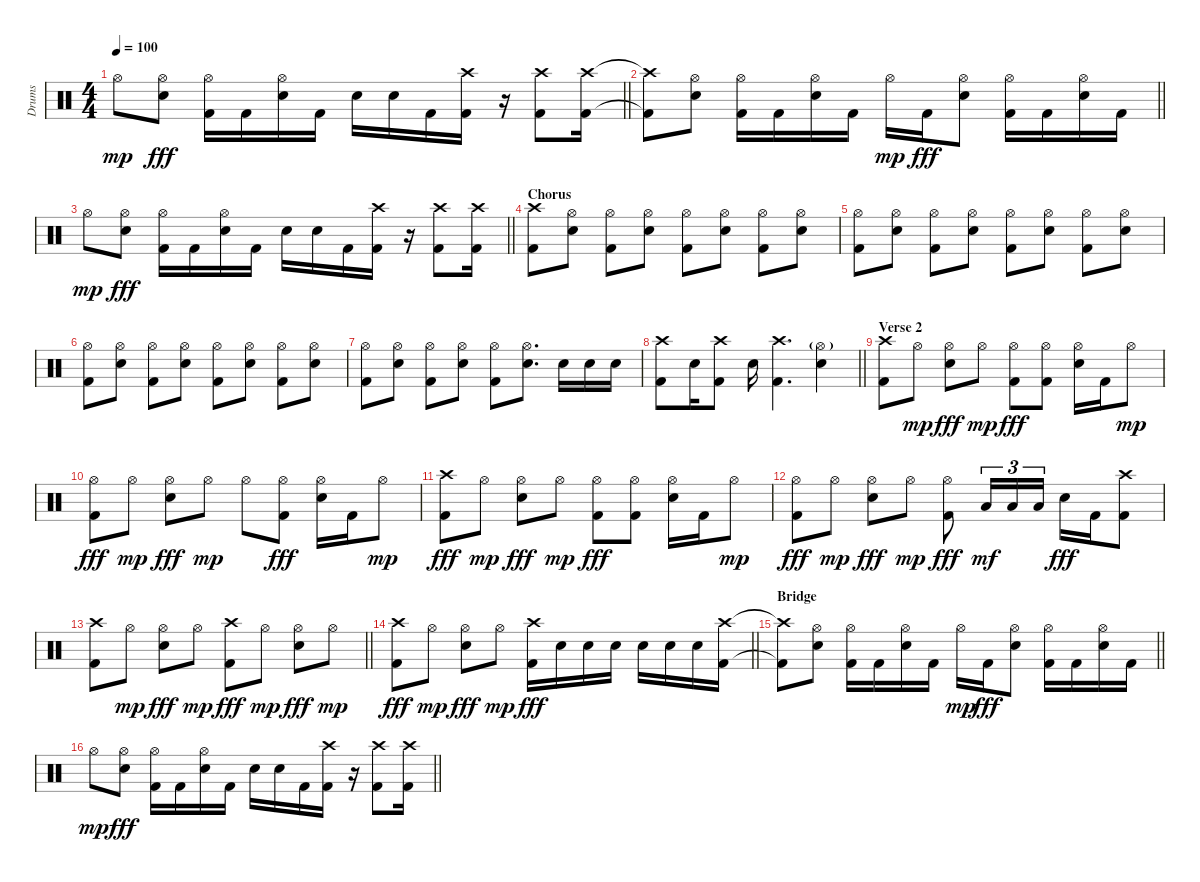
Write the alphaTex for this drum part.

\track ("Drums" "Drums") {instrument percussion}
\staff {score}
\articulation defaults
\ts (4 4)
\tempo 100
\clef neutral
\barLineRight lightlight
\ks c "Hi-Hat (open)".8{dy mp}
("Hi-Hat (open)" "Snare (hit) 2").8{dy fff} ("Hi-Hat (open)" "Kick (hit) 2").16 "Kick (hit) 2".16 ("Hi-Hat (open)" "Snare (hit) 2").16 "Kick (hit) 2".16 "Snare (hit) 2".16 "Snare (hit) 2".16 "Kick (hit) 2".16 ("Crash high (hit)" "Kick (hit) 2").16 r.16 ("Crash high (hit)" "Kick (hit) 2").8 ("Crash high (hit)" "Kick (hit) 2").16 |
\barLineRight lightlight
("Crash high (hit)"{t} "Kick (hit) 2"{t}).8 ("Hi-Hat (open)" "Snare (hit) 2").8 ("Hi-Hat (open)" "Kick (hit) 2").16 "Kick (hit) 2".16 ("Hi-Hat (open)" "Snare (hit) 2").16 "Kick (hit) 2".16 "Hi-Hat (open)".16{dy mp} "Kick (hit) 2".16{dy fff} ("Hi-Hat (open)" "Snare (hit) 2").8 ("Hi-Hat (open)" "Kick (hit) 2").16 "Kick (hit) 2".16 ("Hi-Hat (open)" "Snare (hit) 2").16 "Kick (hit) 2".16 |
\barLineRight lightlight "Hi-Hat (open)".8{dy mp}
("Hi-Hat (open)" "Snare (hit) 2").8{dy fff} ("Hi-Hat (open)" "Kick (hit) 2").16 "Kick (hit) 2".16 ("Hi-Hat (open)" "Snare (hit) 2").16 "Kick (hit) 2".16 "Snare (hit) 2".16 "Snare (hit) 2".16 "Kick (hit) 2".16 ("Crash high (hit)" "Kick (hit) 2").16 r.16 ("Crash high (hit)" "Kick (hit) 2").8 ("Crash high (hit)" "Kick (hit) 2").16 |
\section ("" "Chorus")
("Crash high (hit)" "Kick (hit) 2").8 ("Hi-Hat (open)" "Snare (hit) 2").8 ("Hi-Hat (open)" "Kick (hit) 2").8 ("Hi-Hat (open)" "Snare (hit) 2").8 ("Hi-Hat (open)" "Kick (hit) 2").8 ("Hi-Hat (open)" "Snare (hit) 2").8 ("Hi-Hat (open)" "Kick (hit) 2").8 ("Hi-Hat (open)" "Snare (hit) 2").8 |
("Hi-Hat (open)" "Kick (hit) 2").8 ("Hi-Hat (open)" "Snare (hit) 2").8 ("Hi-Hat (open)" "Kick (hit) 2").8 ("Hi-Hat (open)" "Snare (hit) 2").8 ("Hi-Hat (open)" "Kick (hit) 2").8 ("Hi-Hat (open)" "Snare (hit) 2").8 ("Hi-Hat (open)" "Kick (hit) 2").8 ("Hi-Hat (open)" "Snare (hit) 2").8 |
("Hi-Hat (open)" "Kick (hit) 2").8 ("Hi-Hat (open)" "Snare (hit) 2").8 ("Hi-Hat (open)" "Kick (hit) 2").8 ("Hi-Hat (open)" "Snare (hit) 2").8 ("Hi-Hat (open)" "Kick (hit) 2").8 ("Hi-Hat (open)" "Snare (hit) 2").8 ("Hi-Hat (open)" "Kick (hit) 2").8 ("Hi-Hat (open)" "Snare (hit) 2").8 |
("Hi-Hat (open)" "Kick (hit) 2").8 ("Hi-Hat (open)" "Snare (hit) 2").8 ("Hi-Hat (open)" "Kick (hit) 2").8 ("Hi-Hat (open)" "Snare (hit) 2").8 ("Hi-Hat (open)" "Kick (hit) 2").8 ("Hi-Hat (open)" "Snare (hit) 2").8{d} "Snare (hit) 2".16 "Snare (hit) 2".16 "Snare (hit) 2".16 |
\barLineRight lightlight
("Crash high (hit)" "Kick (hit) 2").8 "Snare (hit) 2".16 ("Crash high (hit)" "Kick (hit) 2").8 "Snare (hit) 2".16 ("Crash high (hit)" "Kick (hit) 2").4{d} ("Hi-Hat (open)"{g} "Snare (hit) 2").4 |
\section ("" "Verse 2")
("Crash high (hit)" "Kick (hit) 2").8 "Hi-Hat (open)".8{dy mp} ("Hi-Hat (open)" "Snare (hit) 2").8{dy fff} "Hi-Hat (open)".8{dy mp} ("Hi-Hat (open)" "Kick (hit) 2").8{dy fff} ("Hi-Hat (open)" "Kick (hit) 2").8 ("Hi-Hat (open)" "Snare (hit) 2").16 "Kick (hit) 2".16 "Hi-Hat (open)".8{dy mp} |
("Hi-Hat (open)" "Kick (hit) 2").8{dy fff} "Hi-Hat (open)".8{dy mp} ("Hi-Hat (open)" "Snare (hit) 2").8{dy fff} "Hi-Hat (open)".8{dy mp} "Hi-Hat (open)".8 ("Hi-Hat (open)" "Kick (hit) 2").8{dy fff} ("Hi-Hat (open)" "Snare (hit) 2").16 "Kick (hit) 2".16 "Hi-Hat (open)".8{dy mp} |
("Crash high (hit)" "Kick (hit) 2").8{dy fff} "Hi-Hat (open)".8{dy mp} ("Hi-Hat (open)" "Snare (hit) 2").8{dy fff} "Hi-Hat (open)".8{dy mp} ("Hi-Hat (open)" "Kick (hit) 2").8{dy fff} ("Hi-Hat (open)" "Kick (hit) 2").8 ("Hi-Hat (open)" "Snare (hit) 2").16 "Kick (hit) 2".16 "Hi-Hat (open)".8{dy mp} |
("Hi-Hat (open)" "Kick (hit) 2").8{dy fff} "Hi-Hat (open)".8{dy mp} ("Hi-Hat (open)" "Snare (hit) 2").8{dy fff} "Hi-Hat (open)".8{dy mp} ("Hi-Hat (open)" "Kick (hit) 2").8{dy fff} "Low Tom (hit)".16{tu (3 2) dy mf} "Low Tom (hit)".16{tu (3 2)} "Low Tom (hit)".16{tu (3 2)} "Snare (hit) 2".16{dy fff} "Kick (hit) 2".16 ("Crash high (hit)" "Kick (hit) 2").8 |
\barLineRight lightlight
("Crash high (hit)" "Kick (hit) 2").8 "Hi-Hat (open)".8{dy mp} ("Hi-Hat (open)" "Snare (hit) 2").8{dy fff} "Hi-Hat (open)".8{dy mp} ("Crash high (hit)" "Kick (hit) 2").8{dy fff} "Hi-Hat (open)".8{dy mp} ("Hi-Hat (open)" "Snare (hit) 2").8{dy fff} "Hi-Hat (open)".8{dy mp} |
\barLineRight lightlight
("Crash high (hit)" "Kick (hit) 2").8{dy fff} "Hi-Hat (open)".8{dy mp} ("Hi-Hat (open)" "Snare (hit) 2").8{dy fff} "Hi-Hat (open)".8{dy mp} ("Crash high (hit)" "Kick (hit) 2").16{dy fff} "Snare (hit) 2".16 "Snare (hit) 2".16 "Snare (hit) 2".16 "Snare (hit) 2".16 "Snare (hit) 2".16 "Snare (hit) 2".16 ("Crash high (hit)" "Kick (hit) 2").16 |
\section ("" "Bridge")
\barLineRight lightlight
("Crash high (hit)"{t} "Kick (hit) 2"{t}).8 ("Hi-Hat (open)" "Snare (hit) 2").8 ("Hi-Hat (open)" "Kick (hit) 2").16 "Kick (hit) 2".16 ("Hi-Hat (open)" "Snare (hit) 2").16 "Kick (hit) 2".16 "Hi-Hat (open)".16{dy mp} "Kick (hit) 2".16{dy fff} ("Hi-Hat (open)" "Snare (hit) 2").8 ("Hi-Hat (open)" "Kick (hit) 2").16 "Kick (hit) 2".16 ("Hi-Hat (open)" "Snare (hit) 2").16 "Kick (hit) 2".16 |
\barLineRight lightlight "Hi-Hat (open)".8{dy mp}
("Hi-Hat (open)" "Snare (hit) 2").8{dy fff} ("Hi-Hat (open)" "Kick (hit) 2").16 "Kick (hit) 2".16 ("Hi-Hat (open)" "Snare (hit) 2").16 "Kick (hit) 2".16 "Snare (hit) 2".16 "Snare (hit) 2".16 "Kick (hit) 2".16 ("Crash high (hit)" "Kick (hit) 2").16 r.16 ("Crash high (hit)" "Kick (hit) 2").8 ("Crash high (hit)" "Kick (hit) 2").16
